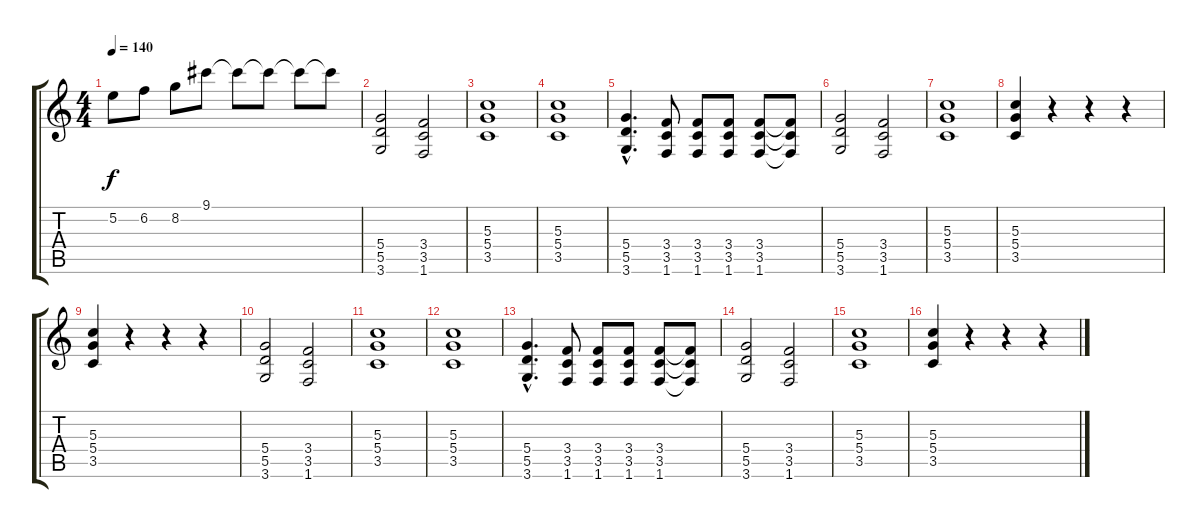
\track "" {instrument overdrivenguitar}
\staff {score tabs}
\tuning (E4 B3 G3 D3 A2 E2) {hide}
\ts (4 4)
\tempo 140
\clef g2
\ks c
5.2.8{dy f} 6.2.8 8.2.8 9.1.8 9.1{t}.8 9.1{t}.8 9.1{t}.8 9.1{t}.8 |
(5.4 5.5 3.6).2 (3.4 3.5 1.6).2 |
(5.3 5.4 3.5).1 |
(5.3 5.4 3.5).1 |
(5.4{hac} 5.5{hac} 3.6{hac}).4{d} (3.4 3.5 1.6).8 (3.4 3.5 1.6).8 (3.4 3.5 1.6).8 (3.4 3.5 1.6).8 (3.4{t} 3.5{t} 1.6{t}).8 |
(5.4 5.5 3.6).2 (3.4 3.5 1.6).2 |
(5.3 5.4 3.5).1 |
(5.3 5.4 3.5).4 r.4 r.4 r.4 |
(5.3 5.4 3.5).4 r.4 r.4 r.4 |
(5.4 5.5 3.6).2 (3.4 3.5 1.6).2 |
(5.3 5.4 3.5).1 |
(5.3 5.4 3.5).1 |
(5.4{hac} 5.5{hac} 3.6{hac}).4{d} (3.4 3.5 1.6).8 (3.4 3.5 1.6).8 (3.4 3.5 1.6).8 (3.4 3.5 1.6).8 (3.4{t} 3.5{t} 1.6{t}).8 |
(5.4 5.5 3.6).2 (3.4 3.5 1.6).2 |
(5.3 5.4 3.5).1 |
(5.3 5.4 3.5).4 r.4 r.4 r.4
